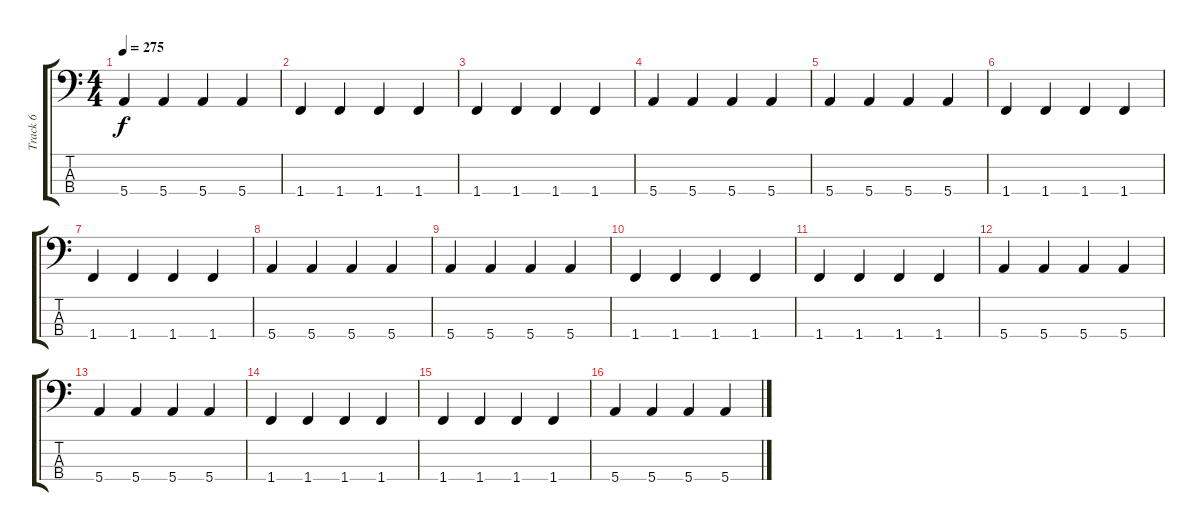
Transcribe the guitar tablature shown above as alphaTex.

\track ("Track 6" "Track 6") {instrument electricbassfinger}
\staff {score tabs}
\tuning (G2 D2 A1 E1) {hide}
\ts (4 4)
\tempo 275
\clef f4
\ks c
5.4.4{dy f} 5.4.4 5.4.4 5.4.4 |
1.4.4 1.4.4 1.4.4 1.4.4 |
1.4.4 1.4.4 1.4.4 1.4.4 |
5.4.4 5.4.4 5.4.4 5.4.4 |
5.4.4 5.4.4 5.4.4 5.4.4 |
1.4.4 1.4.4 1.4.4 1.4.4 |
1.4.4 1.4.4 1.4.4 1.4.4 |
5.4.4 5.4.4 5.4.4 5.4.4 |
5.4.4 5.4.4 5.4.4 5.4.4 |
1.4.4 1.4.4 1.4.4 1.4.4 |
1.4.4 1.4.4 1.4.4 1.4.4 |
5.4.4 5.4.4 5.4.4 5.4.4 |
5.4.4 5.4.4 5.4.4 5.4.4 |
1.4.4 1.4.4 1.4.4 1.4.4 |
1.4.4 1.4.4 1.4.4 1.4.4 |
5.4.4 5.4.4 5.4.4 5.4.4
